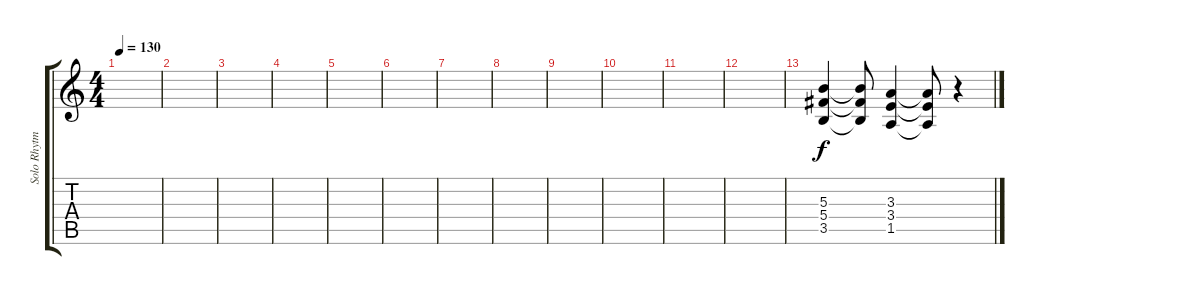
\track ("Solo Rhytm" "Solo Rhytm") {instrument distortionguitar}
\staff {score tabs}
\tuning (Eb4 Bb3 Gb3 Db3 Ab2 Eb2) {hide}
\ts (4 4)
\tempo 130
\clef g2
\ks c
|
|
|
|
|
|
|
|
|
|
|
|
(5.3 5.4 3.5).4 (5.3{t} 5.4{t} 3.5{t}).8 (3.3 3.4 1.5).4 (3.3{t} 3.4{t} 1.5{t}).8 r.4
